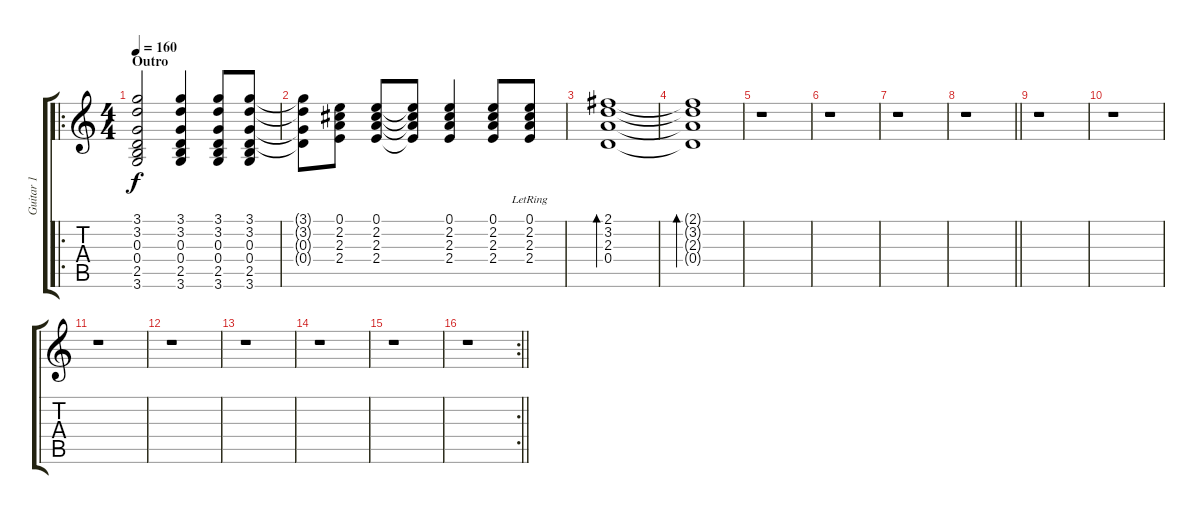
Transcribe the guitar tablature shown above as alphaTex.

\track ("Guitar 1" "Guitar 1") {instrument acousticguitarsteel}
\staff {score tabs}
\tuning (E4 B3 G3 D3 A2 E2) {hide}
\ro
\ts (4 4)
\section ("" "Outro")
\tempo 160
\clef g2
\ks c
(3.1 3.2 0.3 0.4 2.5 3.6).2{dy f} (3.1 3.2 0.3 0.4 2.5 3.6).4 (3.1 3.2 0.3 0.4 2.5 3.6).8 (3.1 3.2 0.3 0.4 2.5 3.6).8 |
(3.1{t} 3.2{t} 0.3{t} 0.4{t}).8 (0.1 2.2 2.3 2.4).8 (0.1 2.2 2.3 2.4).8 (0.1{t} 2.2{t} 2.3{t} 2.4{t}).8 (0.1 2.2 2.3 2.4).4 (0.1 2.2 2.3 2.4).8 (0.1{lr} 2.2{lr} 2.3{lr} 2.4{lr}).8 |
(2.1 3.2 2.3 0.4).1{bd 240} |
(2.1{t} 3.2{t} 2.3{t} 0.4{t}).1{bd 240} |
r.1 |
r.1 |
r.1 |
\barLineRight lightlight
r.1 |
r.1 |
r.1 |
r.1 |
r.1 |
r.1 |
r.1 |
r.1 |
\rc 2
\barLineRight lightlight
r.1
